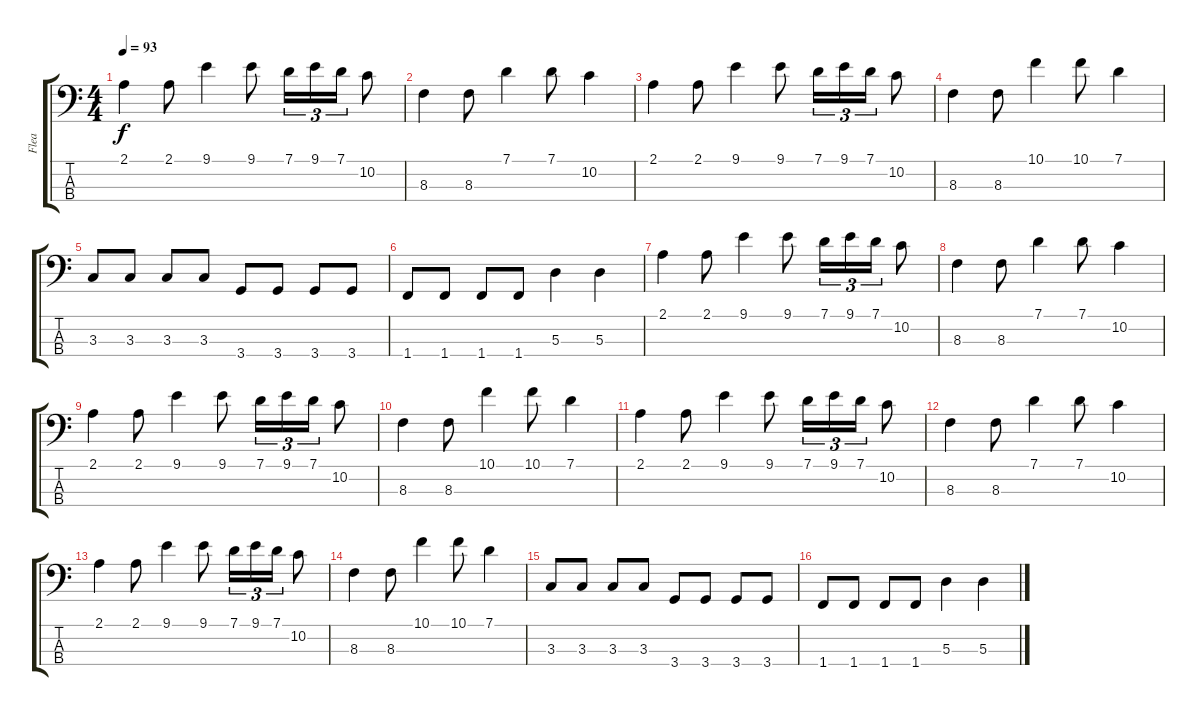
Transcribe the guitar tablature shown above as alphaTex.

\track ("Flea" "Flea") {instrument electricbassfinger}
\staff {score tabs}
\tuning (G2 D2 A1 E1) {hide}
\ts (4 4)
\tempo 93
\clef f4
\ks c
2.1.4{dy f} 2.1.8 9.1.4 9.1.8 7.1.16{tu (3 2)} 9.1.16{tu (3 2)} 7.1.16{tu (3 2)} 10.2.8 |
8.3.4 8.3.8 7.1.4 7.1.8 10.2.4 |
2.1.4 2.1.8 9.1.4 9.1.8 7.1.16{tu (3 2)} 9.1.16{tu (3 2)} 7.1.16{tu (3 2)} 10.2.8 |
8.3.4 8.3.8 10.1.4 10.1.8 7.1.4 |
3.3.8 3.3.8 3.3.8 3.3.8 3.4.8 3.4.8 3.4.8 3.4.8 |
1.4.8 1.4.8 1.4.8 1.4.8 5.3.4 5.3.4 |
2.1.4 2.1.8 9.1.4 9.1.8 7.1.16{tu (3 2)} 9.1.16{tu (3 2)} 7.1.16{tu (3 2)} 10.2.8 |
8.3.4 8.3.8 7.1.4 7.1.8 10.2.4 |
2.1.4 2.1.8 9.1.4 9.1.8 7.1.16{tu (3 2)} 9.1.16{tu (3 2)} 7.1.16{tu (3 2)} 10.2.8 |
8.3.4 8.3.8 10.1.4 10.1.8 7.1.4 |
2.1.4 2.1.8 9.1.4 9.1.8 7.1.16{tu (3 2)} 9.1.16{tu (3 2)} 7.1.16{tu (3 2)} 10.2.8 |
8.3.4 8.3.8 7.1.4 7.1.8 10.2.4 |
2.1.4 2.1.8 9.1.4 9.1.8 7.1.16{tu (3 2)} 9.1.16{tu (3 2)} 7.1.16{tu (3 2)} 10.2.8 |
8.3.4 8.3.8 10.1.4 10.1.8 7.1.4 |
3.3.8 3.3.8 3.3.8 3.3.8 3.4.8 3.4.8 3.4.8 3.4.8 |
1.4.8 1.4.8 1.4.8 1.4.8 5.3.4 5.3.4
